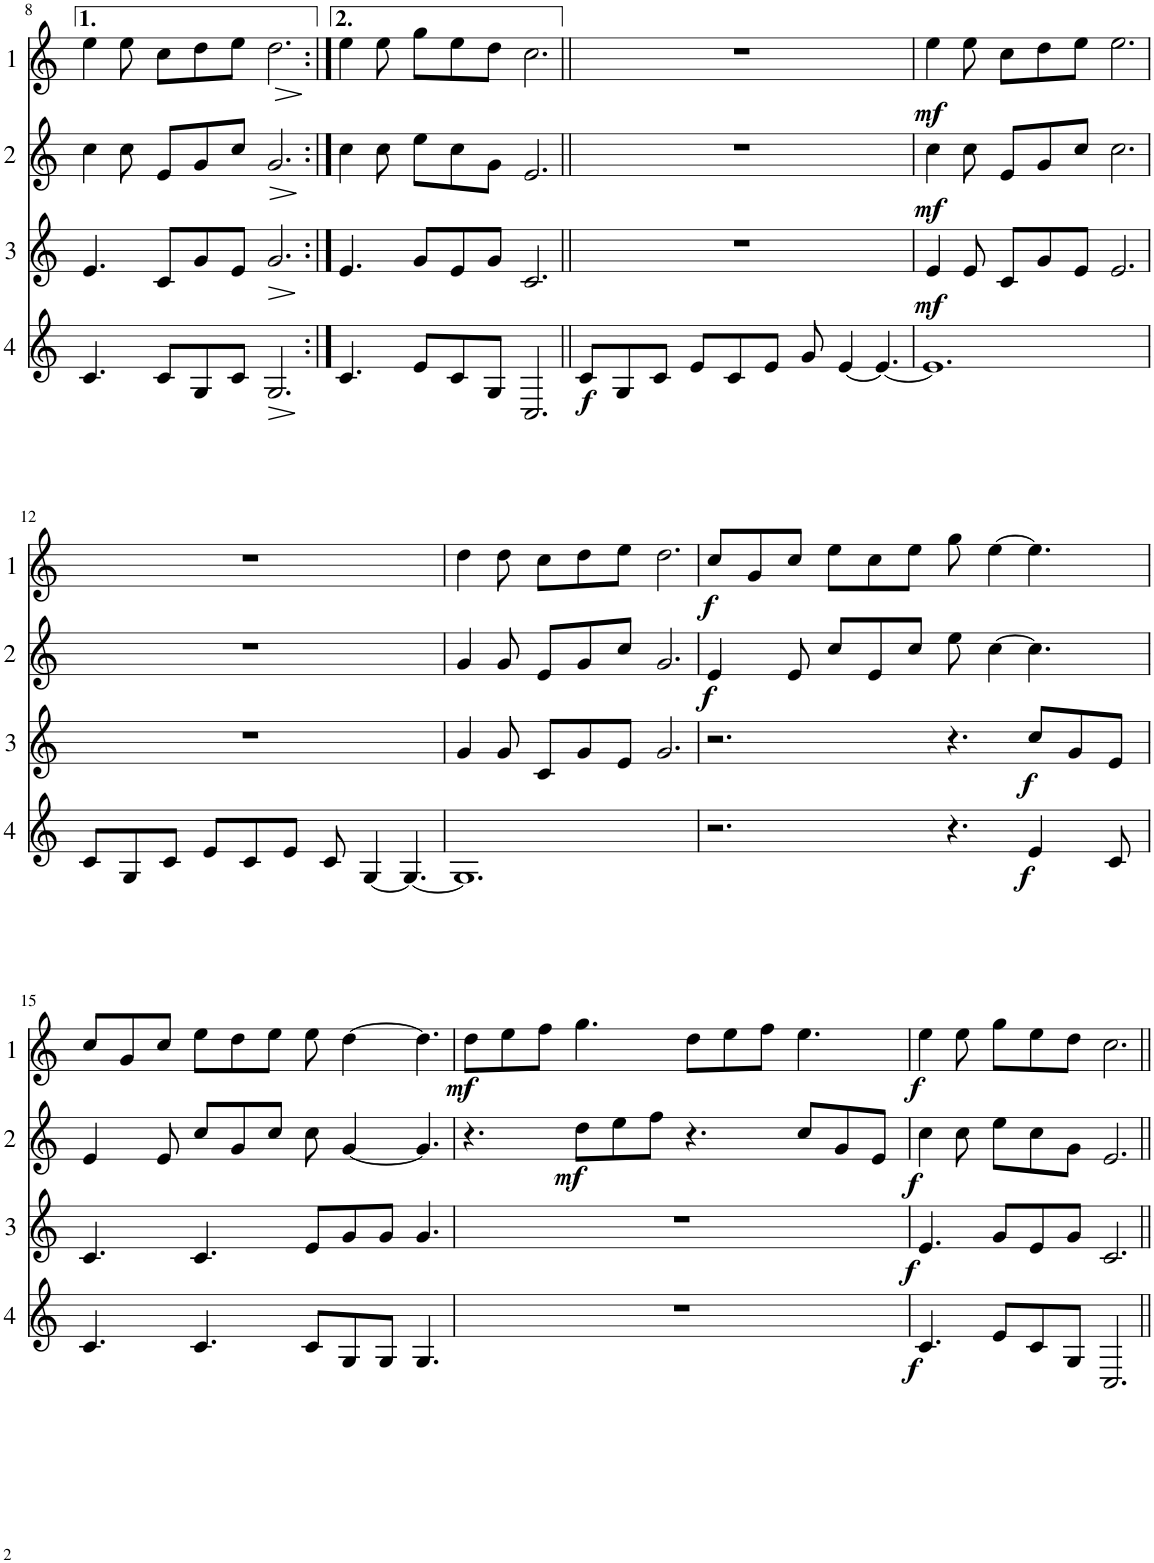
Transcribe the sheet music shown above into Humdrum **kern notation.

**kern	**dynam	**kern	**dynam	**kern	**dynam	**kern	**dynam
*part4	*part4	*part3	*part3	*part2	*part2	*part1	*part1
*staff4	*staff4	*staff3	*staff3	*staff2	*staff2	*staff1	*staff1
*I"Cor 4	*	*I"Cor 3	*	*I"Cor 2	*	*I"Cor 1	*
!!LO:PB:g=z
*clefG2	*	*clefG2	*	*clefG2	*	*clefG2	*
*Trd4c7	*	*Trd4c7	*	*Trd4c7	*	*Trd4c7	*
*k[]	*	*k[]	*	*k[]	*	*k[]	*
*M12/8	*	*M12/8	*	*M12/8	*	*M12/8	*
=8	=8	=8	=8	=8	=8	=8	=8
4.c/	.	4.e/	.	4cc\	.	4ee\	.
.	.	.	.	8cc\	.	8ee\	.
8c/L	.	8c/L	.	8e/L	.	8cc\L	.
8G/	.	8g/	.	8g/	.	8dd\	.
8c/J	.	8e/J	.	8cc/J	.	8ee\J	.
!	!LO:HP:b	!	!LO:HP:b	!	!LO:HP:b	!	!LO:HP:b
2.G/	>	2.g/	>	2.g/	>	2.dd\	>
.	]	.	]	.	]	.	]
=9:|!	=9:|!	=9:|!	=9:|!	=9:|!	=9:|!	=9:|!	=9:|!
4.c/	.	4.e/	.	4cc\	.	4ee\	.
.	.	.	.	8cc\	.	8ee\	.
8e/L	.	8g/L	.	8ee\L	.	8gg\L	.
8c/	.	8e/	.	8cc\	.	8ee\	.
8G/J	.	8g/J	.	8g\J	.	8dd\J	.
2.C/	.	2.c/	.	2.e/	.	2.cc\	.
=10||	=10||	=10||	=10||	=10||	=10||	=10||	=10||
!	!LO:DY:b	!	!	!	!	!	!
8c/L	f	1.r	.	1.r	.	1.r	.
8G/	.	.	.	.	.	.	.
8c/J	.	.	.	.	.	.	.
8e/L	.	.	.	.	.	.	.
8c/	.	.	.	.	.	.	.
8e/J	.	.	.	.	.	.	.
8g/	.	.	.	.	.	.	.
[4e/	.	.	.	.	.	.	.
4.e/_	.	.	.	.	.	.	.
=11	=11	=11	=11	=11	=11	=11	=11
!	!	!	!LO:DY:b	!	!LO:DY:b	!	!LO:DY:b
1.e]	.	4e/	mf	4cc\	mf	4ee\	mf
.	.	8e/	.	8cc\	.	8ee\	.
.	.	8c/L	.	8e/L	.	8cc\L	.
.	.	8g/	.	8g/	.	8dd\	.
.	.	8e/J	.	8cc/J	.	8ee\J	.
.	.	2.e/	.	2.cc\	.	2.ee\	.
!!LO:LB:g=z
=12	=12	=12	=12	=12	=12	=12	=12
8c/L	.	1.r	.	1.r	.	1.r	.
8G/	.	.	.	.	.	.	.
8c/J	.	.	.	.	.	.	.
8e/L	.	.	.	.	.	.	.
8c/	.	.	.	.	.	.	.
8e/J	.	.	.	.	.	.	.
8c/	.	.	.	.	.	.	.
[4G/	.	.	.	.	.	.	.
4.G/_	.	.	.	.	.	.	.
=13	=13	=13	=13	=13	=13	=13	=13
1.G]	.	4g/	.	4g/	.	4dd\	.
.	.	8g/	.	8g/	.	8dd\	.
.	.	8c/L	.	8e/L	.	8cc\L	.
.	.	8g/	.	8g/	.	8dd\	.
.	.	8e/J	.	8cc/J	.	8ee\J	.
.	.	2.g/	.	2.g/	.	2.dd\	.
=14	=14	=14	=14	=14	=14	=14	=14
!	!	!	!	!	!LO:DY:b	!	!LO:DY:b
2.r	.	2.r	.	4e/	f	8cc/L	f
.	.	.	.	.	.	8g/	.
.	.	.	.	8e/	.	8cc/J	.
.	.	.	.	8cc/L	.	8ee\L	.
.	.	.	.	8e/	.	8cc\	.
.	.	.	.	8cc/J	.	8ee\J	.
4.r	.	4.r	.	8ee\	.	8gg\	.
.	.	.	.	[4cc\	.	[4ee\	.
!	!LO:DY:b	!	!LO:DY:b	!	!	!	!
4e/	f	8cc/L	f	4.cc\]	.	4.ee\]	.
.	.	8g/	.	.	.	.	.
8c/	.	8e/J	.	.	.	.	.
!!LO:LB:g=z
=15	=15	=15	=15	=15	=15	=15	=15
4.c/	.	4.c/	.	4e/	.	8cc/L	.
.	.	.	.	.	.	8g/	.
.	.	.	.	8e/	.	8cc/J	.
4.c/	.	4.c/	.	8cc/L	.	8ee\L	.
.	.	.	.	8g/	.	8dd\	.
.	.	.	.	8cc/J	.	8ee\J	.
8c/L	.	8e/L	.	8cc\	.	8ee\	.
8G/	.	8g/	.	[4g/	.	[4dd\	.
8G/J	.	8g/J	.	.	.	.	.
4.G/	.	4.g/	.	4.g/]	.	4.dd\]	.
=16	=16	=16	=16	=16	=16	=16	=16
!	!	!	!	!	!	!	!LO:DY:b
1.r	.	1.r	.	4.r	.	8dd\L	mf
.	.	.	.	.	.	8ee\	.
.	.	.	.	.	.	8ff\J	.
!	!	!	!	!	!LO:DY:b	!	!
.	.	.	.	8dd\L	mf	4.gg\	.
.	.	.	.	8ee\	.	.	.
.	.	.	.	8ff\J	.	.	.
.	.	.	.	4.r	.	8dd\L	.
.	.	.	.	.	.	8ee\	.
.	.	.	.	.	.	8ff\J	.
.	.	.	.	8cc/L	.	4.ee\	.
.	.	.	.	8g/	.	.	.
.	.	.	.	8e/J	.	.	.
=17	=17	=17	=17	=17	=17	=17	=17
!	!LO:DY:b	!	!LO:DY:b	!	!LO:DY:b	!	!LO:DY:b
4.c/	f	4.e/	f	4cc\	f	4ee\	f
.	.	.	.	8cc\	.	8ee\	.
8e/L	.	8g/L	.	8ee\L	.	8gg\L	.
8c/	.	8e/	.	8cc\	.	8ee\	.
8G/J	.	8g/J	.	8g\J	.	8dd\J	.
2.C/	.	2.c/	.	2.e/	.	2.cc\	.
=||	=||	=||	=||	=||	=||	=||	=||
*-	*-	*-	*-	*-	*-	*-	*-
